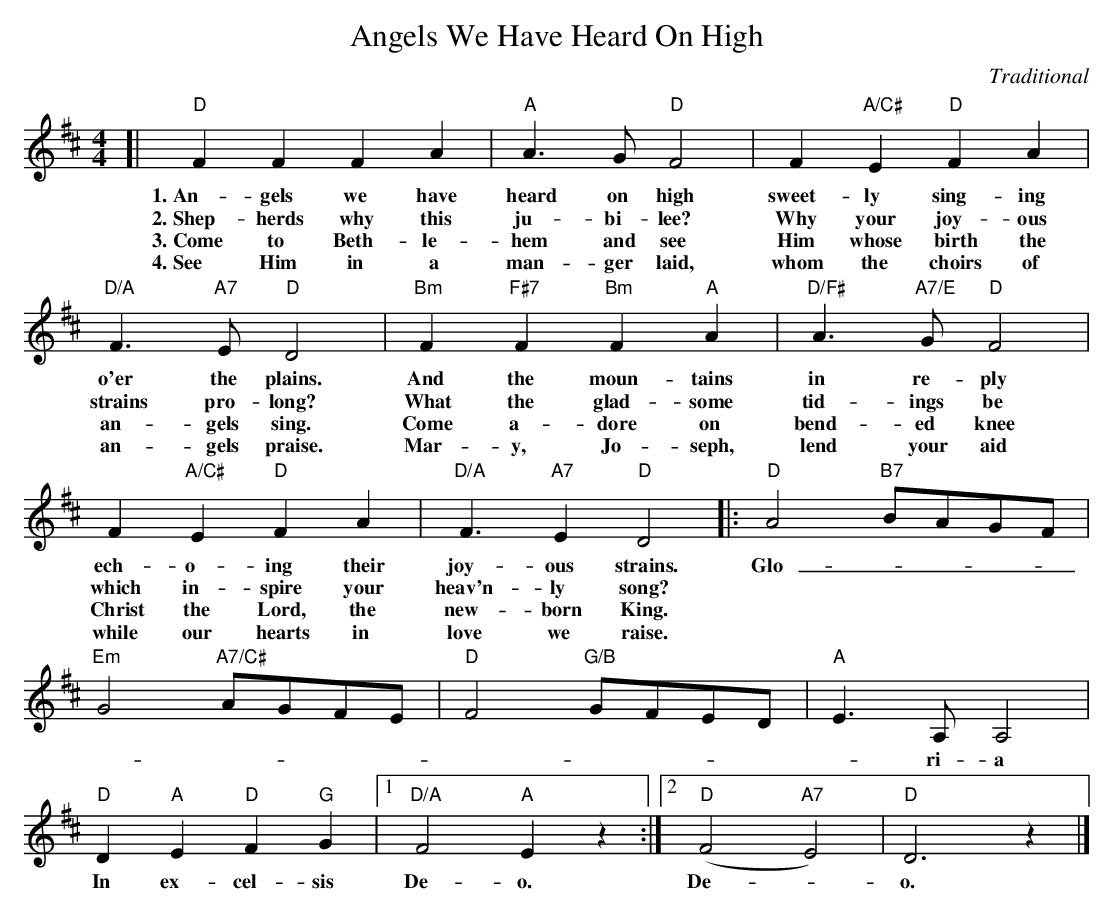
X:1
T: Angels We Have Heard On High
C: Traditional
M: 4/4
L: 1/4
K: D
[| "D"F F F A | "A"A3/ G/ "D"F2 | F "A/C#"E "D"F A |
w: 1.~An-gels we have heard on high sweet-ly sing-ing
w: 2.~Shep-herds why this ju-bi-lee? Why your joy-ous
w: 3.~Come to Beth-le-hem and see Him whose birth the
w: 4.~See Him in a man-ger laid, whom the choirs of
   "D/A"F3/ "A7"E/ "D"D2 | "Bm"F "F#7"F "Bm"F "A"A |
w: o'er the plains.  And the moun-tains
w: strains pro-long? What the glad-some
w: an-gels sing. Come a-dore on
w: an-gels praise. Mar-y, Jo-seph,
   "D/F#"A3/ "A7/E"G/ "D"F2 | F "A/C#"E "D"F A |
w: in re-ply ech-o-ing their
w: tid-ings be which in-spire your
w: bend-ed knee Christ the Lord, the
w: lend your aid while our hearts in
   "D/A"F3/ "A7" E "D"D2
w: joy-ous strains.
w: heav'n-ly song?
w: new-born King.
w: love we raise.
|: "D"A2 "B7"B/A/G/F/ | "Em"G2 "A7/C#"A/G/F/E/ |
w: Glo-_________
   "D"F2 "G/B"G/F/E/D/ | "A"E3/ A,/ A,2 |
w: ______ri-a
   "D"D "A"E "D"F "G"G |[1 "D/A"F2 "A"E z :|[2 ("D"F2 "A7"E2) | "D"D3 z |]
w: In ex-cel-sis De-o. De-_o.
